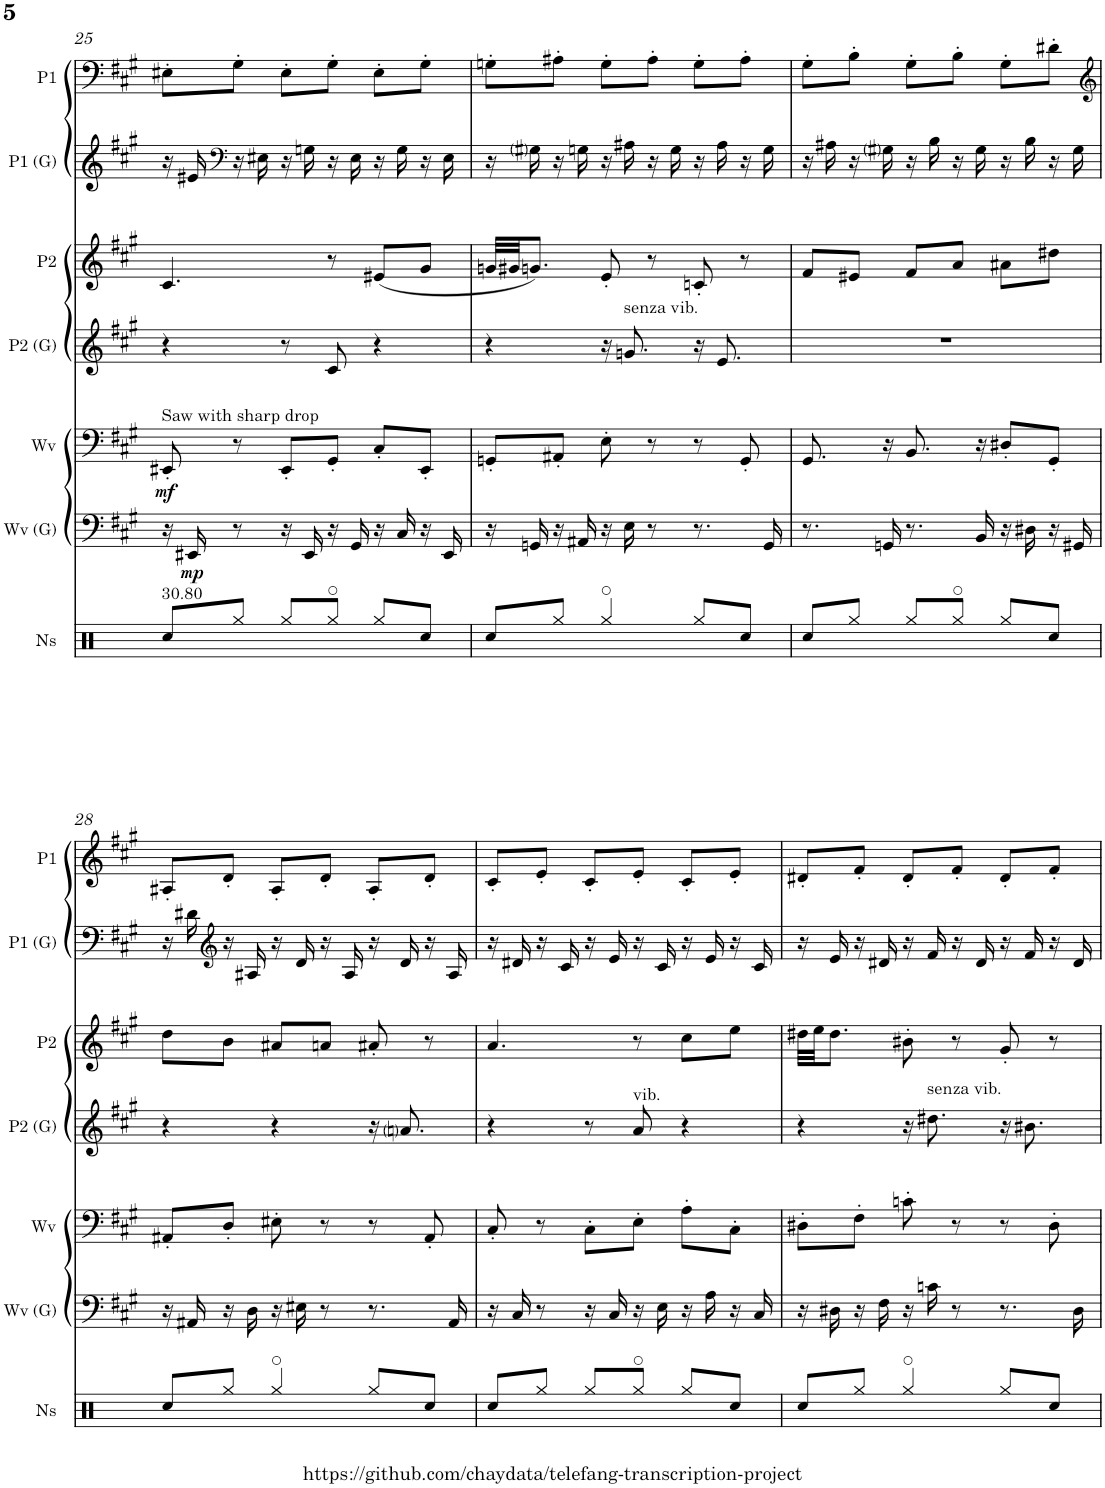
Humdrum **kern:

**kern	**kern	**dynam	**kern	**dynam	**kern	**kern	**kern	**kern
*part7	*part6	*part6	*part5	*part5	*part4	*part3	*part2	*part1
*staff7	*staff6	*staff6	*staff5	*staff5	*staff4	*staff3	*staff2	*staff1
*I"Noise	*I"Wave (Ghost)	*	*I"Wave	*	*I"Pulse 2 (Ghost)	*I"Pulse 2	*I"Pulse 1 (Ghost)	*I"Pulse 1
*I'Ns	*I'Wv (G)	*	*I'Wv	*	*I'P2 (G)	*I'P2	*I'P1 (G)	*I'P1
!!LO:PB:g=z
*clefX	*clefF4	*	*clefF4	*	*clefG2	*clefG2	*clefG2	*clefF4
*k[]	*k[f#c#g#]	*	*k[f#c#g#]	*	*k[f#c#g#]	*k[f#c#g#]	*k[f#c#g#]	*k[f#c#g#]
*M3/4	*M3/4	*	*M3/4	*	*M3/4	*M3/4	*M3/4	*M3/4
=25	=25	=25	=25	=25	=25	=25	=25	=25
!	!	!	!LO:TX:a:t=Saw with sharp drop	!	!	!	!	!
!LO:TX:a:t=30.80	!	!	!	!	!	!	!	!
!	!	!	!	!LO:DY:b	!	!	!	!
8Rcc/L	16r	.	8EE#X'/	mf	4r	4.c#/	16r	8E#X'\L
!	!	!LO:DY:b	!	!	!	!	!	!
.	16EE#X/	mp	.	.	.	.	16e#X/	.
*	*	*	*	*	*	*	*clefF4	*
8Rgg/J	8r	.	8r	.	.	.	16r	8G#'\J
.	.	.	.	.	.	.	16E#X\	.
8Rgg/L	16r	.	8EE#'/L	.	8r	.	16r	8E#'\L
.	16EE#/	.	.	.	.	.	16Gn\	.
8Rgg/J	16r	.	8GG#'/J	.	8c#/	8r	16r	8G#'\J
.	16GG#/	.	.	.	.	.	16E#\	.
8Rgg/L	16r	.	8C#'/L	.	4r	(8e#X/L	16r	8E#'\L
.	16C#/	.	.	.	.	.	16G\	.
8Rcc/J	16r	.	8EE#'/J	.	.	8g#/J	16r	8G#'\J
.	16EE#/	.	.	.	.	.	16E#\	.
=26	=26	=26	=26	=26	=26	=26	=26	=26
8Rcc/L	16r	.	8GGn'/L	.	4r	32gn/LLL	16r	8Gn'\L
.	.	.	.	.	.	32g#X/JJ	.	.
.	16GGn/	.	.	.	.	8.gn/J)	16G#i\	.
8Rgg/J	16r	.	8AA#X'/J	.	.	.	16r	8A#X'\J
.	16AA#X/	.	.	.	.	.	16Gn\	.
4Rgg/	16r	.	8E'\	.	16r	8e'/	16r	8G'\L
!	!	!	!	!	!LO:TX:a:t=senza vib.	!	!	!
.	16E\	.	.	.	8.gn/	.	16A#X\	.
.	8r	.	8r	.	.	8r	16r	8A#'\J
.	.	.	.	.	.	.	16G\	.
8Rgg/L	8.r	.	8r	.	16r	8cn'/	16r	8G'\L
.	.	.	.	.	8.e/	.	16A#\	.
8Rcc/J	.	.	8GG'/	.	.	8r	16r	8A#'\J
.	16GG/	.	.	.	.	.	16G\	.
=27	=27	=27	=27	=27	=27	=27	=27	=27
8Rcc/L	8.r	.	8.GG#/	.	2.r	8f#/L	16r	8G#'\L
.	.	.	.	.	.	.	16A#X\	.
8Rgg/J	.	.	.	.	.	8e#X/J	16r	8B'\J
.	16GGn/	.	16r	.	.	.	16G#i\	.
8Rgg/L	8.r	.	8.BB/	.	.	8f#/L	16r	8G#'\L
.	.	.	.	.	.	.	16B\	.
8Rgg/J	.	.	.	.	.	8a/J	16r	8B'\J
.	16BB/	.	16r	.	.	.	16G#\	.
8Rgg/L	16r	.	8D#X'/L	.	.	8a#X\L	16r	8G#'\L
.	16D#X\	.	.	.	.	.	16B\	.
8Rcc/J	16r	.	8GG#'/J	.	.	8dd#X\J	16r	8d#X'\J
.	16GG#X/	.	.	.	.	.	16G#\	.
!!LO:LB:g=z
=28	=28	=28	=28	=28	=28	=28	=28	=28
*	*	*	*	*	*	*	*	*clefG2
8Rcc/L	16r	.	8AA#X'/L	.	4r	8dd\L	16r	8A#X'/L
.	16AA#X/	.	.	.	.	.	16d#X\	.
*	*	*	*	*	*	*	*clefG2	*
8Rgg/J	16r	.	8D'/J	.	.	8b\J	16r	8d'/J
.	16D\	.	.	.	.	.	16A#X/	.
4Rgg/	16r	.	8E#X'\	.	4r	8a#X/L	16r	8A#'/L
.	16E#X\	.	.	.	.	.	16d#/	.
.	8r	.	8r	.	.	8an/J	16r	8d'/J
.	.	.	.	.	.	.	16A#/	.
8Rgg/L	8.r	.	8r	.	16r	8a#X'/	16r	8A#'/L
.	.	.	.	.	8.ani/	.	16d#/	.
8Rcc/J	.	.	8AA#'/	.	.	8r	16r	8d'/J
.	16AA#/	.	.	.	.	.	16A#/	.
=29	=29	=29	=29	=29	=29	=29	=29	=29
8Rcc/L	16r	.	8C#'/	.	4r	4.a/	16r	8c#'/L
.	16C#/	.	.	.	.	.	16d#X/	.
8Rgg/J	8r	.	8r	.	.	.	16r	8e'/J
.	.	.	.	.	.	.	16c#/	.
8Rgg/L	16r	.	8C#'\L	.	8r	.	16r	8c#'/L
.	16C#/	.	.	.	.	.	16e/	.
!	!	!	!	!	!LO:TX:a:t=vib.	!	!	!
8Rgg/J	16r	.	8E'\J	.	8a/	8r	16r	8e'/J
.	16E\	.	.	.	.	.	16c#/	.
8Rgg/L	16r	.	8A'\L	.	4r	8cc#\L	16r	8c#'/L
.	16A\	.	.	.	.	.	16e/	.
8Rcc/J	16r	.	8C#'\J	.	.	8ee\J	16r	8e'/J
.	16C#/	.	.	.	.	.	16c#/	.
=30	=30	=30	=30	=30	=30	=30	=30	=30
8Rcc/L	16r	.	8D#X'\L	.	4r	32dd#X\LLL	16r	8d#X'/L
.	.	.	.	.	.	32ee\JJ	.	.
.	16D#X\	.	.	.	.	8.dd#\J	16e/	.
8Rgg/J	16r	.	8F#'\J	.	.	.	16r	8f#'/J
.	16F#\	.	.	.	.	.	16d#X/	.
4Rgg/	16r	.	8cn'\	.	16r	8b#X'\	16r	8d#'/L
!	!	!	!	!	!LO:TX:a:t=senza vib.	!	!	!
.	16cn\	.	.	.	8.dd#X\	.	16f#/	.
.	8r	.	8r	.	.	8r	16r	8f#'/J
.	.	.	.	.	.	.	16d#/	.
8Rgg/L	8.r	.	8r	.	16r	8g#'/	16r	8d#'/L
.	.	.	.	.	8.b#X\	.	16f#/	.
8Rcc/J	.	.	8D#'\	.	.	8r	16r	8f#'/J
.	16D#\	.	.	.	.	.	16d#/	.
=	=	=	=	=	=	=	=	=
*-	*-	*-	*-	*-	*-	*-	*-	*-
